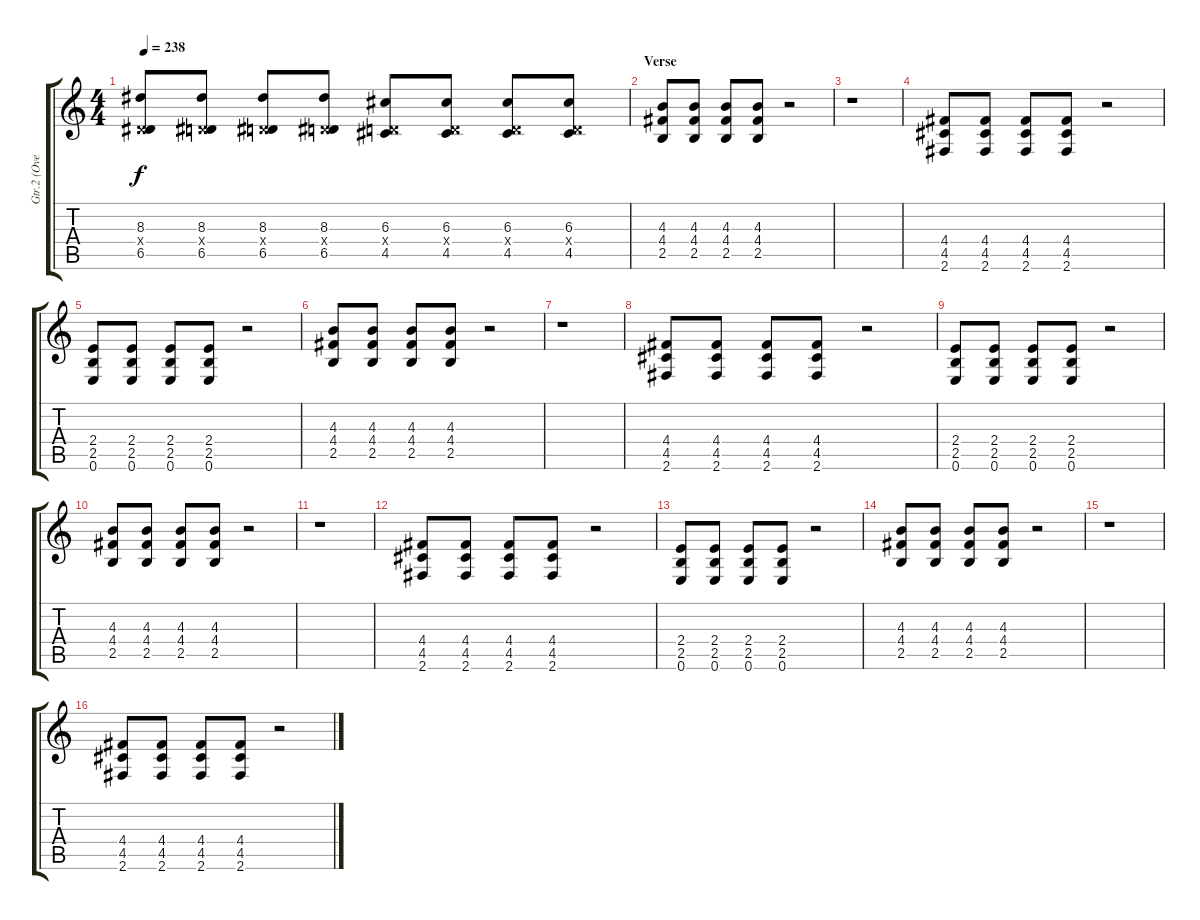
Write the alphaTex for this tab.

\track ("Gtr.2 (Overdriven)" "Gtr.2 (Ove") {instrument overdrivenguitar}
\staff {score tabs}
\tuning (E4 B3 G3 D3 A2 E2) {hide}
\ts (4 4)
\tempo 238
\clef g2
\ks c
(8.3 0.4{x} 6.5).8{dy f} (8.3 0.4{x} 6.5).8 (8.3 0.4{x} 6.5).8 (8.3 0.4{x} 6.5).8 (6.3 0.4{x} 4.5).8 (6.3 0.4{x} 4.5).8 (6.3 0.4{x} 4.5).8 (6.3 0.4{x} 4.5).8 |
\section ("" "Verse")
(4.3 4.4 2.5).8 (4.3 4.4 2.5).8 (4.3 4.4 2.5).8 (4.3 4.4 2.5).8 r.2 |
r.1 |
(4.4 4.5 2.6).8 (4.4 4.5 2.6).8 (4.4 4.5 2.6).8 (4.4 4.5 2.6).8 r.2 |
(2.4 2.5 0.6).8 (2.4 2.5 0.6).8 (2.4 2.5 0.6).8 (2.4 2.5 0.6).8 r.2 |
(4.3 4.4 2.5).8 (4.3 4.4 2.5).8 (4.3 4.4 2.5).8 (4.3 4.4 2.5).8 r.2 |
r.1 |
(4.4 4.5 2.6).8 (4.4 4.5 2.6).8 (4.4 4.5 2.6).8 (4.4 4.5 2.6).8 r.2 |
(2.4 2.5 0.6).8 (2.4 2.5 0.6).8 (2.4 2.5 0.6).8 (2.4 2.5 0.6).8 r.2 |
(4.3 4.4 2.5).8 (4.3 4.4 2.5).8 (4.3 4.4 2.5).8 (4.3 4.4 2.5).8 r.2 |
r.1 |
(4.4 4.5 2.6).8 (4.4 4.5 2.6).8 (4.4 4.5 2.6).8 (4.4 4.5 2.6).8 r.2 |
(2.4 2.5 0.6).8 (2.4 2.5 0.6).8 (2.4 2.5 0.6).8 (2.4 2.5 0.6).8 r.2 |
(4.3 4.4 2.5).8 (4.3 4.4 2.5).8 (4.3 4.4 2.5).8 (4.3 4.4 2.5).8 r.2 |
r.1 |
(4.4 4.5 2.6).8 (4.4 4.5 2.6).8 (4.4 4.5 2.6).8 (4.4 4.5 2.6).8 r.2
